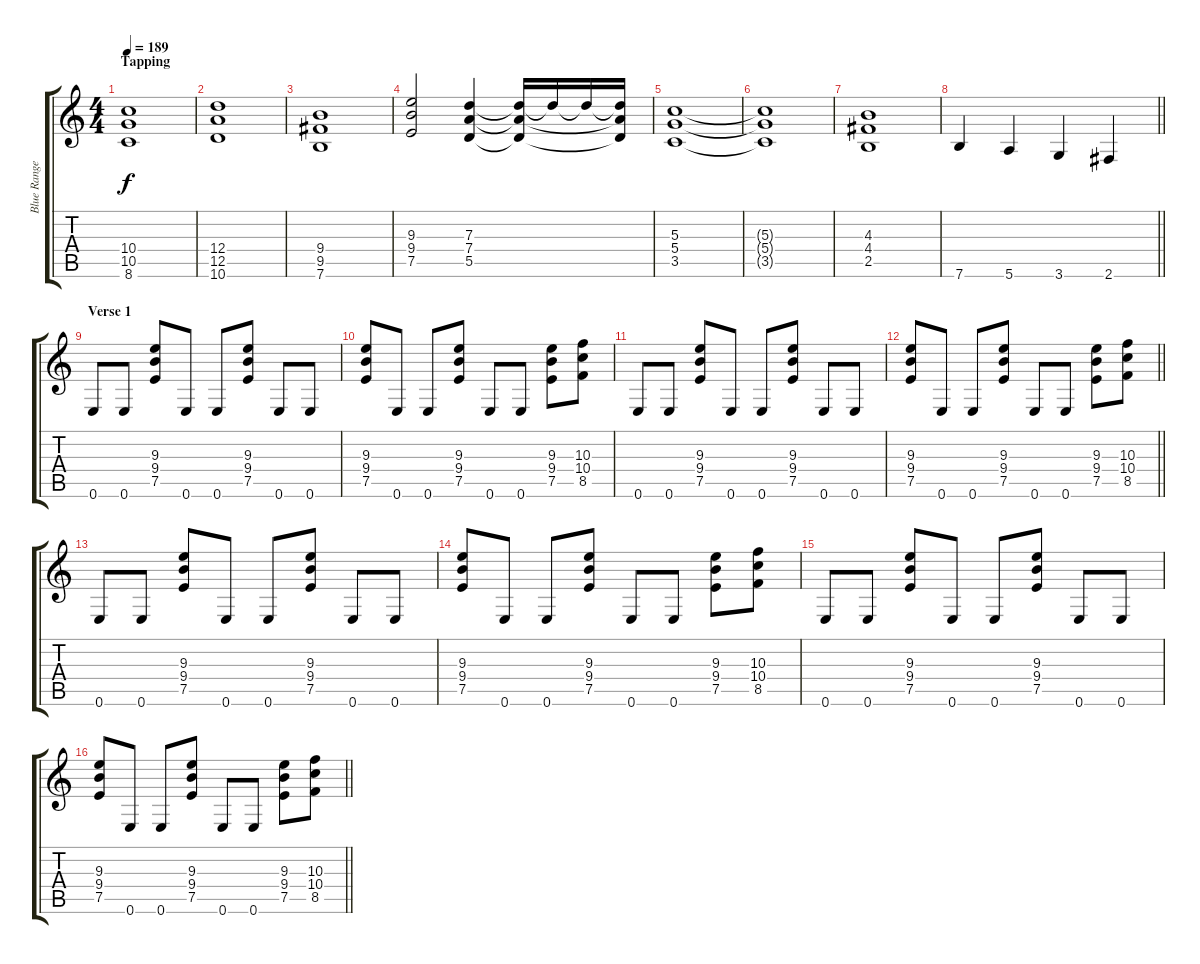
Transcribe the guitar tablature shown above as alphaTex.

\track ("Blue Ranger (Guitar 2)" "Blue Range") {instrument distortionguitar}
\staff {score tabs}
\tuning (E4 B3 G3 D3 A2 E2) {hide}
\ts (4 4)
\section ("" "Tapping ")
\tempo 189
\clef g2
\ks c
(10.4 10.5 8.6).1{dy f} |
(12.4 12.5 10.6).1 |
(9.4 9.5 7.6).1 |
(9.3 9.4 7.5).2 (7.3 7.4 5.5).4 (7.3{t} 7.4{t} 5.5{t}).16 7.3{t}.16 7.3{t}.16 (7.3{t} 7.4{t} 5.5{t}).16 |
(5.3 5.4 3.5).1 |
(5.3{t} 5.4{t} 3.5{t}).1 |
(4.3 4.4 2.5).1 |
\barLineRight lightlight
7.6.4 5.6.4 3.6.4 2.6.4 |
\section ("" "Verse 1")
0.6.8 0.6.8 (9.3 9.4 7.5).8 0.6.8 0.6.8 (9.3 9.4 7.5).8 0.6.8 0.6.8 |
(9.3 9.4 7.5).8 0.6.8 0.6.8 (9.3 9.4 7.5).8 0.6.8 0.6.8 (9.3 9.4 7.5).8 (10.3 10.4 8.5).8 |
0.6.8 0.6.8 (9.3 9.4 7.5).8 0.6.8 0.6.8 (9.3 9.4 7.5).8 0.6.8 0.6.8 |
\barLineRight lightlight
(9.3 9.4 7.5).8 0.6.8 0.6.8 (9.3 9.4 7.5).8 0.6.8 0.6.8 (9.3 9.4 7.5).8 (10.3 10.4 8.5).8 |
0.6.8 0.6.8 (9.3 9.4 7.5).8 0.6.8 0.6.8 (9.3 9.4 7.5).8 0.6.8 0.6.8 |
(9.3 9.4 7.5).8 0.6.8 0.6.8 (9.3 9.4 7.5).8 0.6.8 0.6.8 (9.3 9.4 7.5).8 (10.3 10.4 8.5).8 |
0.6.8 0.6.8 (9.3 9.4 7.5).8 0.6.8 0.6.8 (9.3 9.4 7.5).8 0.6.8 0.6.8 |
\barLineRight lightlight
(9.3 9.4 7.5).8 0.6.8 0.6.8 (9.3 9.4 7.5).8 0.6.8 0.6.8 (9.3 9.4 7.5).8 (10.3 10.4 8.5).8
